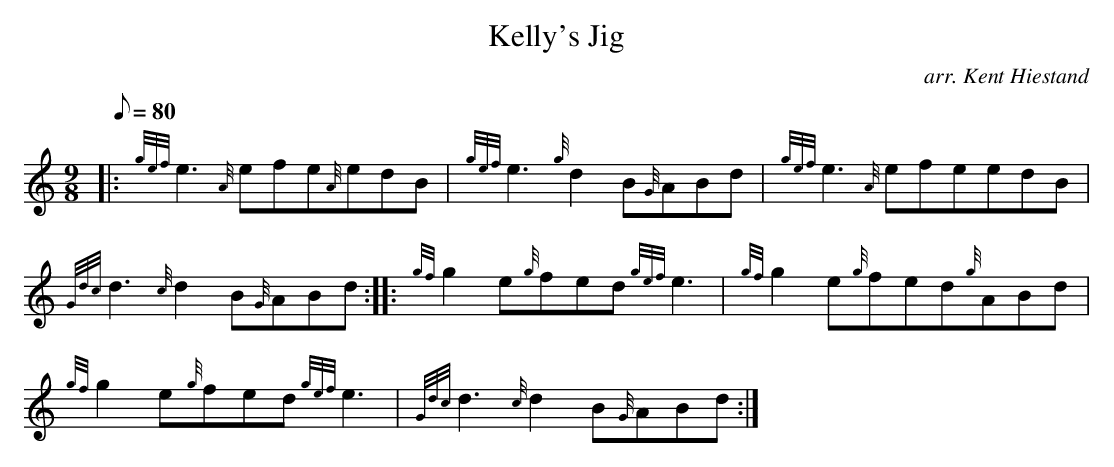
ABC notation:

X:1
T:Kelly's Jig
M:9/8
L:1/8
Q:80
C:arr. Kent Hiestand
K:HP
|: {gef}e3{A}efe{A}edB | \
{gef}e3{g}d2B{G}ABd | \
{gef}e3{A}efeedB |
{Gdc}d3{c}d2B{G}ABd :: \
{gf}g2e{g}fed{gef}e3 | \
{gf}g2e{g}fed{g}ABd |
{gf}g2e{g}fed{gef}e3 | \
{Gdc}d3{c}d2B{G}ABd :|
